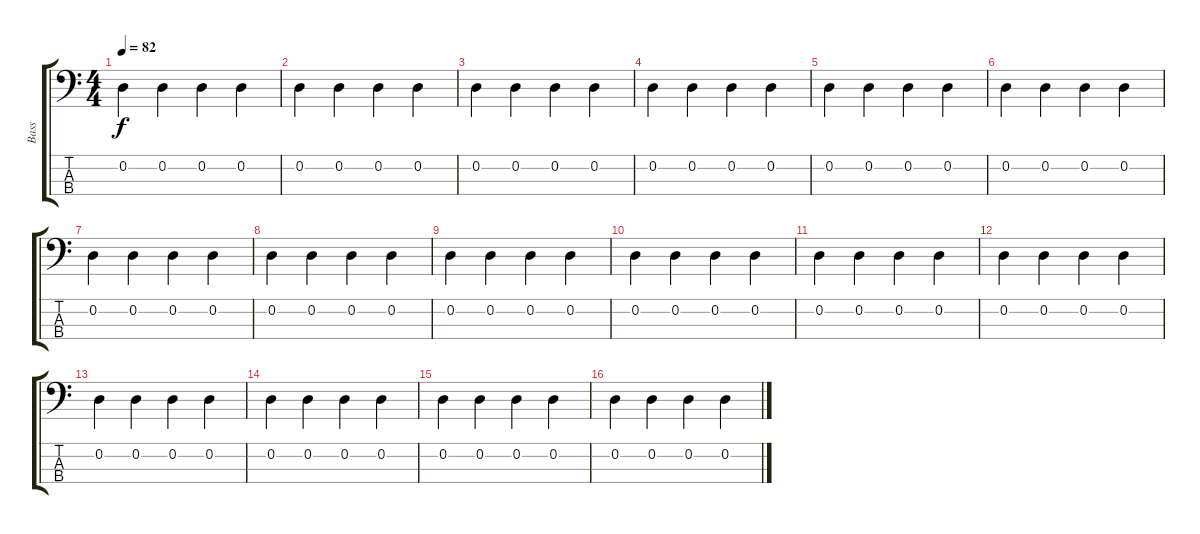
\track ("Bass" "Bass") {instrument fretlessbass}
\staff {score tabs}
\tuning (G2 D2 A1 E1) {hide}
\ts (4 4)
\tempo 82
\clef f4
\ks c
0.2.4{dy f} 0.2.4 0.2.4 0.2.4 |
0.2.4 0.2.4 0.2.4 0.2.4 |
0.2.4 0.2.4 0.2.4 0.2.4 |
0.2.4 0.2.4 0.2.4 0.2.4 |
0.2.4 0.2.4 0.2.4 0.2.4 |
0.2.4 0.2.4 0.2.4 0.2.4 |
0.2.4 0.2.4 0.2.4 0.2.4 |
0.2.4 0.2.4 0.2.4 0.2.4 |
0.2.4 0.2.4 0.2.4 0.2.4 |
0.2.4 0.2.4 0.2.4 0.2.4 |
0.2.4 0.2.4 0.2.4 0.2.4 |
0.2.4 0.2.4 0.2.4 0.2.4 |
0.2.4 0.2.4 0.2.4 0.2.4 |
0.2.4 0.2.4 0.2.4 0.2.4 |
0.2.4 0.2.4 0.2.4 0.2.4 |
0.2.4 0.2.4 0.2.4 0.2.4
